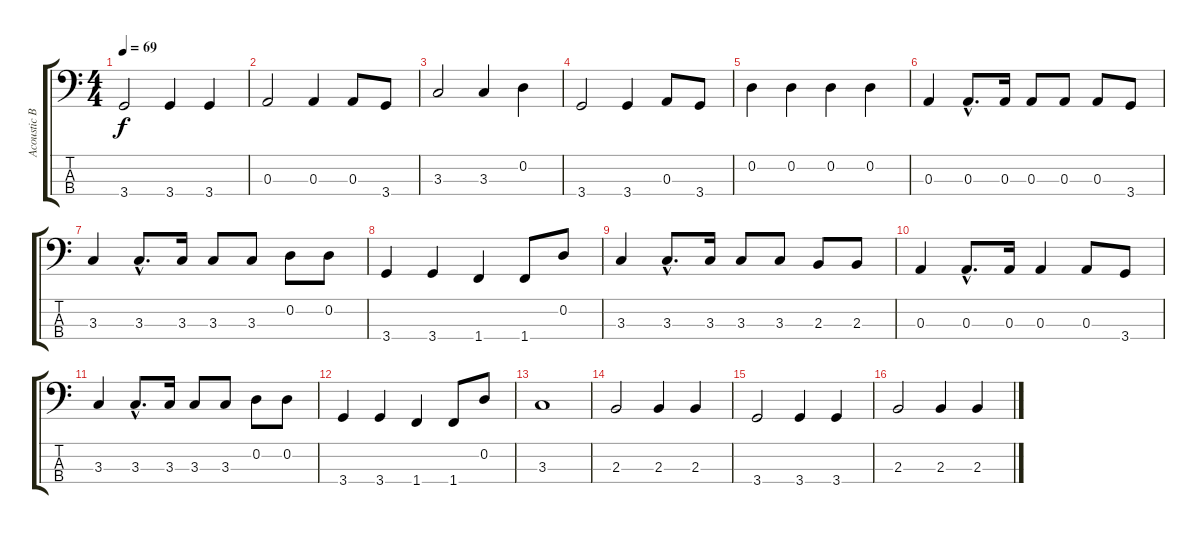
\track ("Acoustic Bass" "Acoustic B") {instrument acousticbass}
\staff {score tabs}
\tuning (G2 D2 A1 E1) {hide}
\ts (4 4)
\tempo 69
\clef f4
\ks c
3.4.2{dy f} 3.4.4 3.4.4 |
0.3.2 0.3.4 0.3.8 3.4.8 |
3.3.2 3.3.4 0.2.4 |
3.4.2 3.4.4 0.3.8 3.4.8 |
0.2.4 0.2.4 0.2.4 0.2.4 |
0.3.4 0.3{hac}.8{d} 0.3.16 0.3.8 0.3.8 0.3.8 3.4.8 |
3.3.4 3.3{hac}.8{d} 3.3.16 3.3.8 3.3.8 0.2.8 0.2.8 |
3.4.4 3.4.4 1.4.4 1.4.8 0.2.8 |
3.3.4 3.3{hac}.8{d} 3.3.16 3.3.8 3.3.8 2.3.8 2.3.8 |
0.3.4 0.3{hac}.8{d} 0.3.16 0.3.4 0.3.8 3.4.8 |
3.3.4 3.3{hac}.8{d} 3.3.16 3.3.8 3.3.8 0.2.8 0.2.8 |
3.4.4 3.4.4 1.4.4 1.4.8 0.2.8 |
3.3.1 |
2.3.2 2.3.4 2.3.4 |
3.4.2 3.4.4 3.4.4 |
2.3.2 2.3.4 2.3.4
